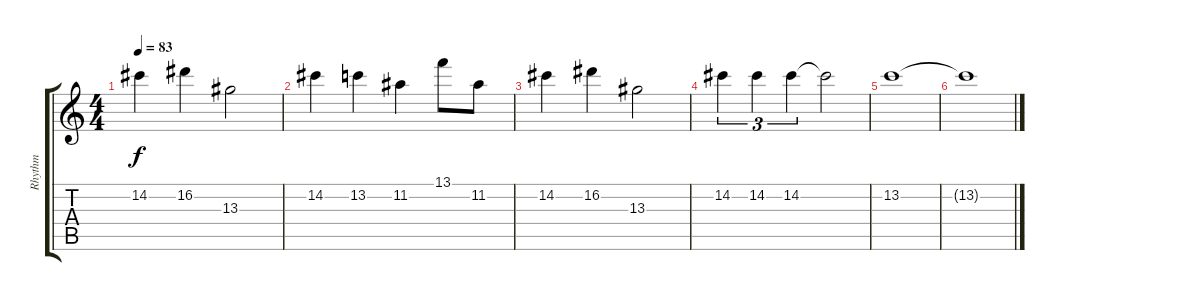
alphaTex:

\track ("Rhythm" "Rhythm") {instrument distortionguitar}
\staff {score tabs}
\tuning (E4 B3 G3 D3 A2 D2) {hide}
\ts (4 4)
\tempo 83
\clef g2
\ks c
14.2.4{dy f} 16.2.4 13.3.2 |
14.2.4 13.2.4 11.2.4 13.1.8 11.2.8 |
14.2.4 16.2.4 13.3.2 |
14.2.4{tu (3 2)} 14.2.4{tu (3 2)} 14.2.4{tu (3 2)} 14.2{t}.2 |
13.2.1 |
13.2{t}.1
